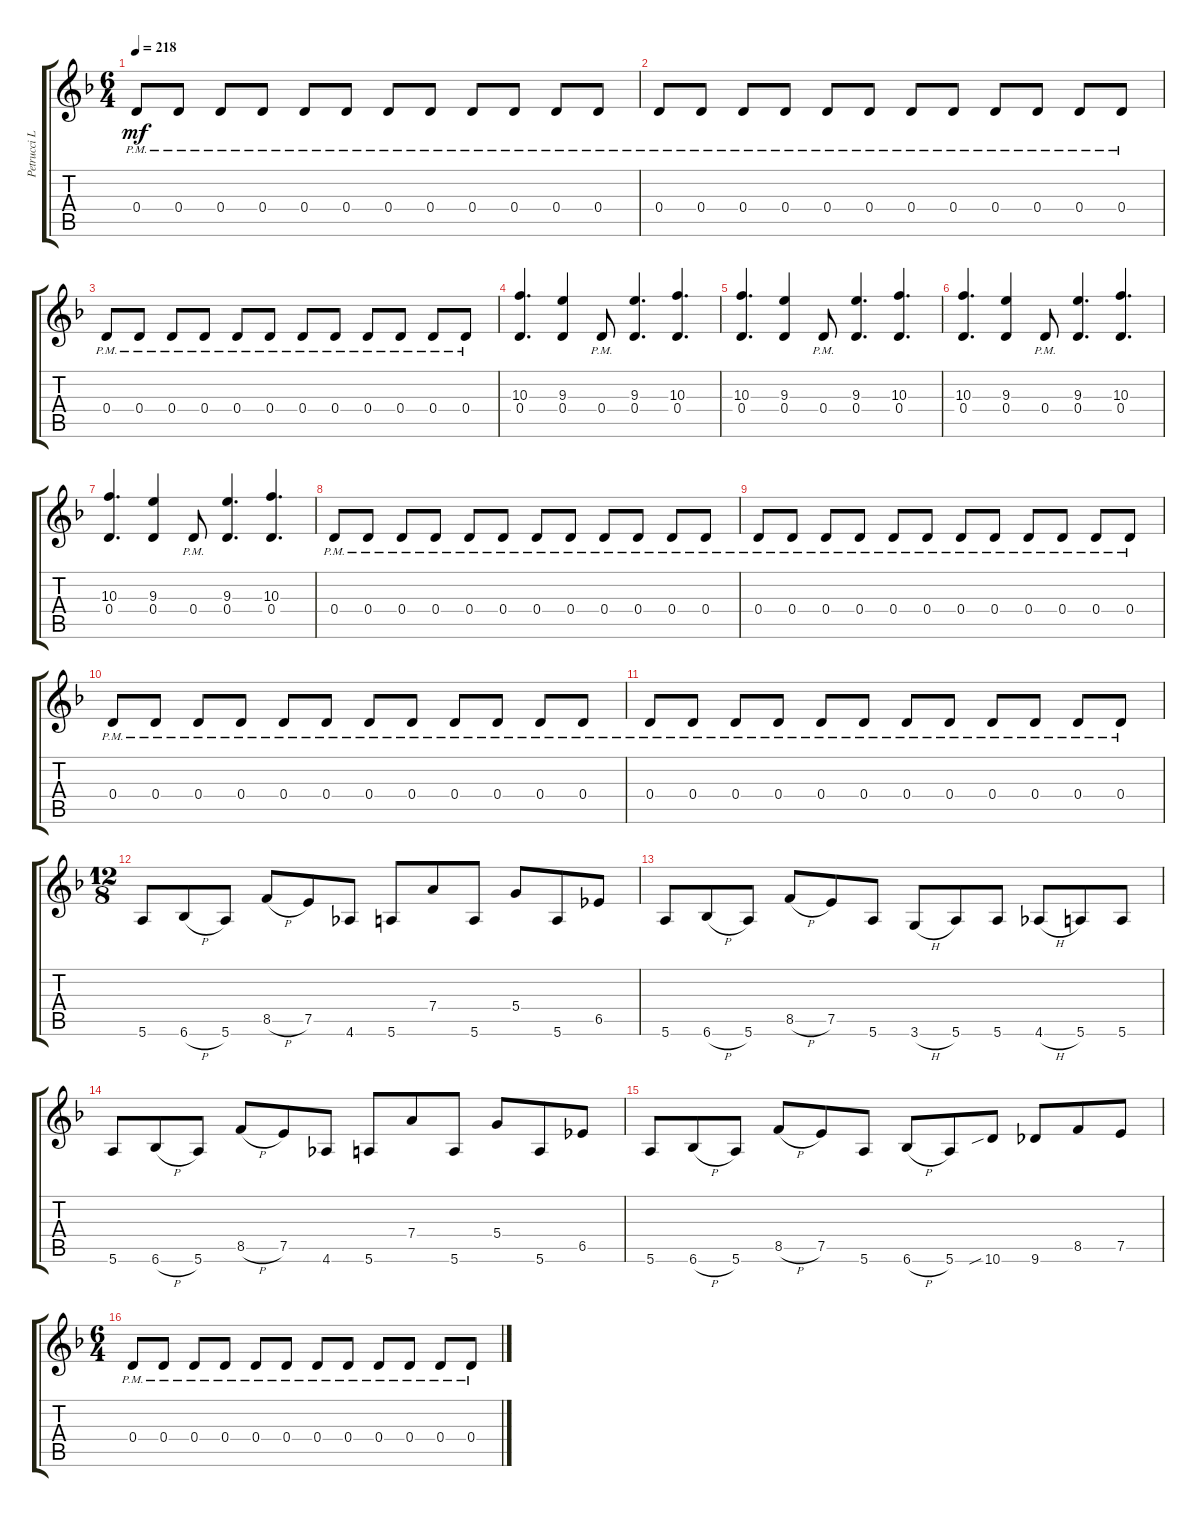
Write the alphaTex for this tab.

\track ("Petrucci Left" "Petrucci L") {instrument distortionguitar}
\staff {score tabs}
\tuning (E4 B3 G3 D3 A2 E2) {hide}
\ts (6 4)
\tempo 218
\clef g2
\ks f
0.4{pm}.8{dy mf} 0.4{pm}.8 0.4{pm}.8 0.4{pm}.8 0.4{pm}.8 0.4{pm}.8 0.4{pm}.8 0.4{pm}.8 0.4{pm}.8 0.4{pm}.8 0.4{pm}.8 0.4{pm}.8 |
0.4{pm}.8 0.4{pm}.8 0.4{pm}.8 0.4{pm}.8 0.4{pm}.8 0.4{pm}.8 0.4{pm}.8 0.4{pm}.8 0.4{pm}.8 0.4{pm}.8 0.4{pm}.8 0.4{pm}.8 |
0.4{pm}.8 0.4{pm}.8 0.4{pm}.8 0.4{pm}.8 0.4{pm}.8 0.4{pm}.8 0.4{pm}.8 0.4{pm}.8 0.4{pm}.8 0.4{pm}.8 0.4{pm}.8 0.4{pm}.8 |
(10.3 0.4).4{d} (9.3 0.4).4 0.4{pm}.8 (9.3 0.4).4{d} (10.3 0.4).4{d} |
(10.3 0.4).4{d} (9.3 0.4).4 0.4{pm}.8 (9.3 0.4).4{d} (10.3 0.4).4{d} |
(10.3 0.4).4{d} (9.3 0.4).4 0.4{pm}.8 (9.3 0.4).4{d} (10.3 0.4).4{d} |
(10.3 0.4).4{d} (9.3 0.4).4 0.4{pm}.8 (9.3 0.4).4{d} (10.3 0.4).4{d} |
0.4{pm}.8 0.4{pm}.8 0.4{pm}.8 0.4{pm}.8 0.4{pm}.8 0.4{pm}.8 0.4{pm}.8 0.4{pm}.8 0.4{pm}.8 0.4{pm}.8 0.4{pm}.8 0.4{pm}.8 |
0.4{pm}.8 0.4{pm}.8 0.4{pm}.8 0.4{pm}.8 0.4{pm}.8 0.4{pm}.8 0.4{pm}.8 0.4{pm}.8 0.4{pm}.8 0.4{pm}.8 0.4{pm}.8 0.4{pm}.8 |
0.4{pm}.8 0.4{pm}.8 0.4{pm}.8 0.4{pm}.8 0.4{pm}.8 0.4{pm}.8 0.4{pm}.8 0.4{pm}.8 0.4{pm}.8 0.4{pm}.8 0.4{pm}.8 0.4{pm}.8 |
0.4{pm}.8 0.4{pm}.8 0.4{pm}.8 0.4{pm}.8 0.4{pm}.8 0.4{pm}.8 0.4{pm}.8 0.4{pm}.8 0.4{pm}.8 0.4{pm}.8 0.4{pm}.8 0.4{pm}.8 |
\ts (12 8)
5.6.8 6.6{h}.8 5.6.8 8.5{h}.8 7.5.8 4.6.8 5.6.8 7.4.8 5.6.8 5.4.8 5.6.8 6.5.8 |
5.6.8 6.6{h}.8 5.6.8 8.5{h}.8 7.5.8 5.6.8 3.6{h}.8 5.6.8 5.6.8 4.6{h}.8 5.6.8 5.6.8 |
5.6.8 6.6{h}.8 5.6.8 8.5{h}.8 7.5.8 4.6.8 5.6.8 7.4.8 5.6.8 5.4.8 5.6.8 6.5.8 |
5.6.8 6.6{h}.8 5.6.8 8.5{h}.8 7.5.8 5.6.8 6.6{h}.8 5.6.8 10.6{sib}.8 9.6.8 8.5.8 7.5.8 |
\ts (6 4)
0.4{pm}.8 0.4{pm}.8 0.4{pm}.8 0.4{pm}.8 0.4{pm}.8 0.4{pm}.8 0.4{pm}.8 0.4{pm}.8 0.4{pm}.8 0.4{pm}.8 0.4{pm}.8 0.4{pm}.8
